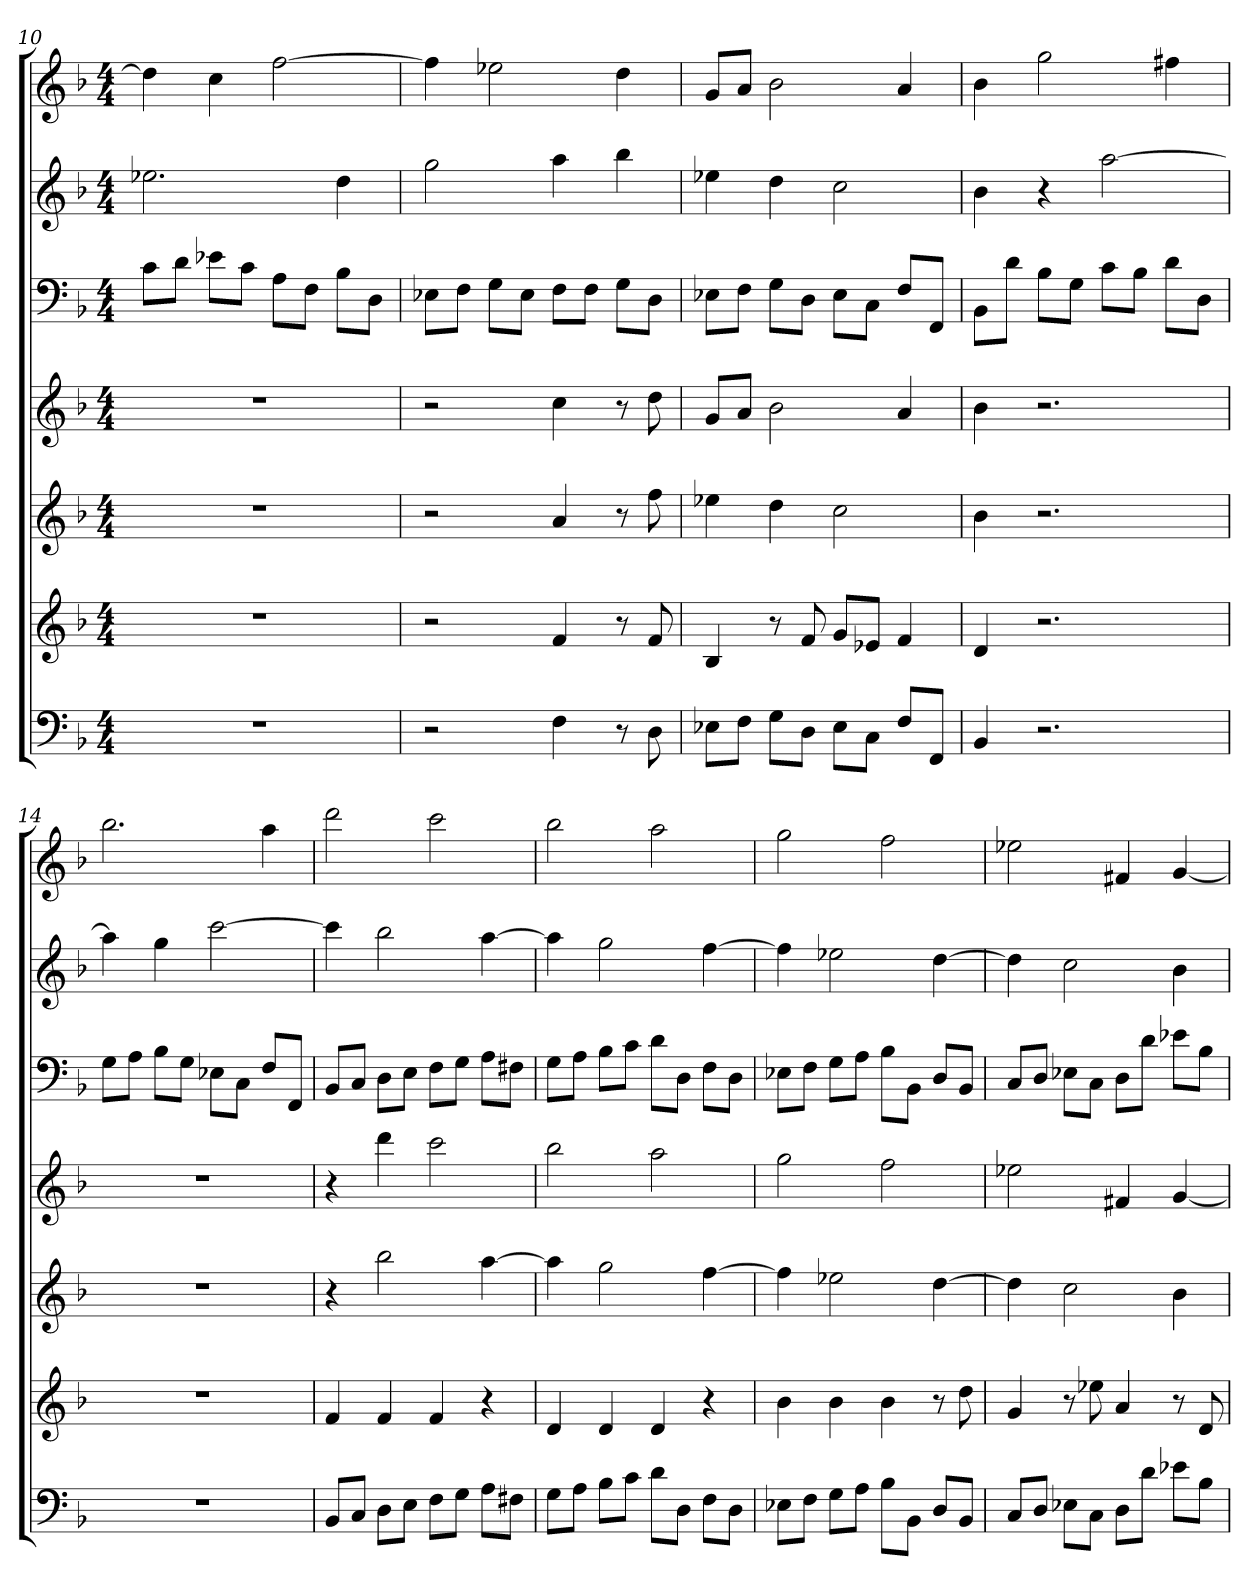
**kern	**kern	**kern	**kern	**kern	**kern	**kern
*part7	*part6	*part5	*part4	*part3	*part2	*part1
*staff7	*staff6	*staff5	*staff4	*staff3	*staff2	*staff1
*k[b-]	*k[b-]	*k[b-]	*k[b-]	*k[b-]	*k[b-]	*k[b-]
*d:	*d:	*d:	*d:	*d:	*d:	*d:
*M4/4	*M4/4	*M4/4	*M4/4	*M4/4	*M4/4	*M4/4
=10	=10	=10	=10	=10	=10	=10
1r	1r	1r	1r	8cL	2.ee-X	4dd]
.	.	.	.	8dJ	.	.
.	.	.	.	8e-XL	.	4cc
.	.	.	.	8cJ	.	.
.	.	.	.	8AL	.	[2ff
.	.	.	.	8FJ	.	.
.	.	.	.	8B-L	4dd	.
.	.	.	.	8DJ	.	.
=11	=11	=11	=11	=11	=11	=11
2r	2r	2r	2r	8E-XL	2gg	4ff]
.	.	.	.	8FJ	.	.
.	.	.	.	8GL	.	2ee-X
.	.	.	.	8E-J	.	.
4F	4f	4a	4cc	8FL	4aa	.
.	.	.	.	8FJ	.	.
8r	8r	8r	8r	8GL	4bb-	4dd
8D	8f	8ff	8dd	8DJ	.	.
=12	=12	=12	=12	=12	=12	=12
8E-XL	4B-	4ee-X	8gL	8E-XL	4ee-X	8gL
8FJ	.	.	8aJ	8FJ	.	8aJ
8GL	8r	4dd	2b-	8GL	4dd	2b-
8DJ	8f	.	.	8DJ	.	.
8E-L	8gL	2cc	.	8E-L	2cc	.
8CJ	8e-XJ	.	.	8CJ	.	.
8FL	4f	.	4a	8FL	.	4a
8FFJ	.	.	.	8FFJ	.	.
=13	=13	=13	=13	=13	=13	=13
4BB-	4d	4b-	4b-	8BB-L	4b-	4b-
.	.	.	.	8dJ	.	.
2.r	2.r	2.r	2.r	8B-L	4r	2gg
.	.	.	.	8GJ	.	.
.	.	.	.	8cL	[2aa	.
.	.	.	.	8B-J	.	.
.	.	.	.	8dL	.	4ff#X
.	.	.	.	8DJ	.	.
=14	=14	=14	=14	=14	=14	=14
1r	1r	1r	1r	8GL	4aa]	2.bb-
.	.	.	.	8AJ	.	.
.	.	.	.	8B-L	4gg	.
.	.	.	.	8GJ	.	.
.	.	.	.	8E-XL	[2ccc	.
.	.	.	.	8CJ	.	.
.	.	.	.	8FL	.	4aa
.	.	.	.	8FFJ	.	.
=15	=15	=15	=15	=15	=15	=15
8BB-L	4f	4r	4r	8BB-L	4ccc]	2ddd
8CJ	.	.	.	8CJ	.	.
8DL	4f	2bb-	4ddd	8DL	2bb-	.
8EJ	.	.	.	8EJ	.	.
8FL	4f	.	2ccc	8FL	.	2ccc
8GJ	.	.	.	8GJ	.	.
8AL	4r	[4aa	.	8AL	[4aa	.
8F#XJ	.	.	.	8F#XJ	.	.
=16	=16	=16	=16	=16	=16	=16
8GL	4d	4aa]	2bb-	8GL	4aa]	2bb-
8AJ	.	.	.	8AJ	.	.
8B-L	4d	2gg	.	8B-L	2gg	.
8cJ	.	.	.	8cJ	.	.
8dL	4d	.	2aa	8dL	.	2aa
8DJ	.	.	.	8DJ	.	.
8FL	4r	[4ff	.	8FL	[4ff	.
8DJ	.	.	.	8DJ	.	.
=17	=17	=17	=17	=17	=17	=17
8E-XL	4b-	4ff]	2gg	8E-XL	4ff]	2gg
8FJ	.	.	.	8FJ	.	.
8GL	4b-	2ee-X	.	8GL	2ee-X	.
8AJ	.	.	.	8AJ	.	.
8B-L	4b-	.	2ff	8B-L	.	2ff
8BB-J	.	.	.	8BB-J	.	.
8DL	8r	[4dd	.	8DL	[4dd	.
8BB-J	8dd	.	.	8BB-J	.	.
=18	=18	=18	=18	=18	=18	=18
8CL	4g	4dd]	2ee-X	8CL	4dd]	2ee-X
8DJ	.	.	.	8DJ	.	.
8E-XL	8r	2cc	.	8E-XL	2cc	.
8CJ	8ee-X	.	.	8CJ	.	.
8DL	4a	.	4f#X	8DL	.	4f#X
8dJ	.	.	.	8dJ	.	.
8e-XL	8r	4b-	[4g	8e-XL	4b-	[4g
8B-J	8d	.	.	8B-J	.	.
=	=	=	=	=	=	=
*-	*-	*-	*-	*-	*-	*-
